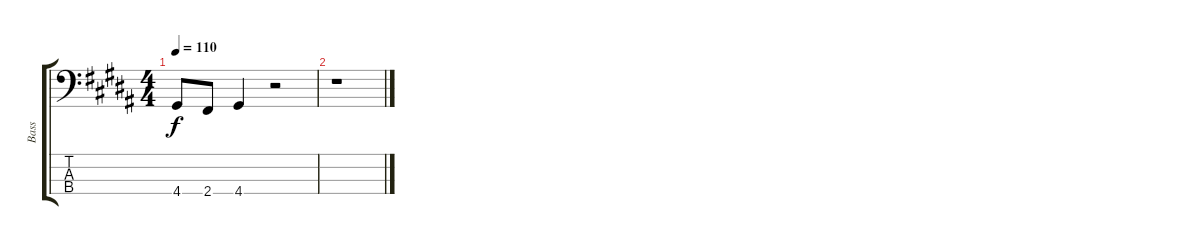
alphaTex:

\track ("Bass" "Bass") {instrument electricbassfinger}
\staff {score tabs}
\tuning (G2 D2 A1 E1) {hide}
\ts (4 4)
\tempo 110
\clef f4
\ks g#minor
4.4{t}.8{dy f} 2.4.8 4.4.4 r.2 |
r.1
